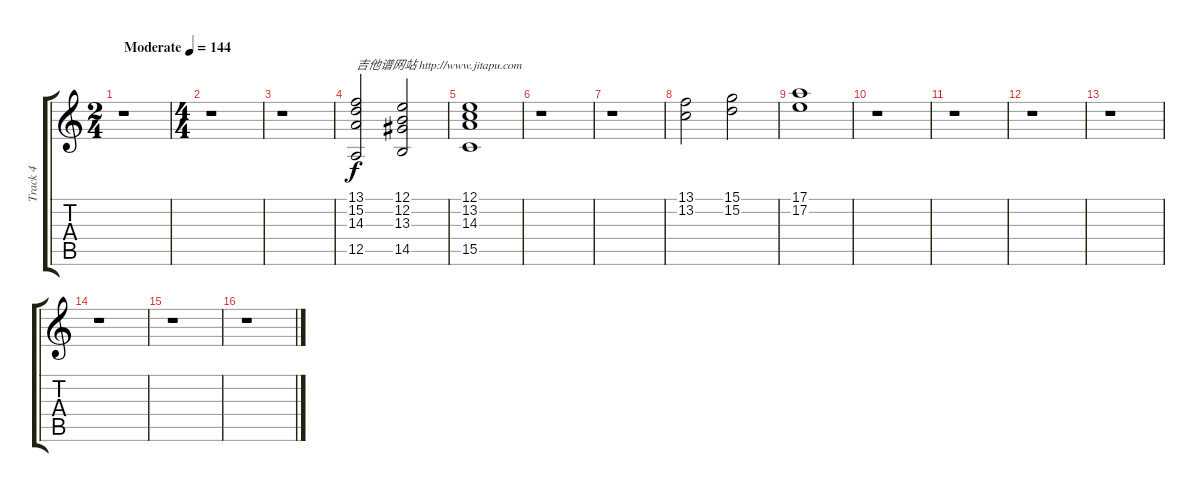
\track ("Track 4" "Track 4") {instrument stringensemble2}
\staff {score tabs}
\tuning (E4 B3 G3 D3 A2 E2) {hide}
\ts (2 4)
\tempo (144 "Moderate")
\clef g2
\ks c
r.1{dy f instrument stringensemble2} |
\ts (4 4)
r.1 |
r.1 |
(13.1 15.2 14.3 12.5).2{txt "吉他谱网站 http://www.jitapu.com"} (12.1 12.2 13.3 14.5).2 |
(12.1 13.2 14.3 15.5).1 |
r.1 |
r.1 |
(13.1 13.2).2 (15.1 15.2).2 |
(17.1 17.2).1 |
r.1 |
r.1 |
r.1 |
r.1 |
r.1 |
r.1 |
r.1
